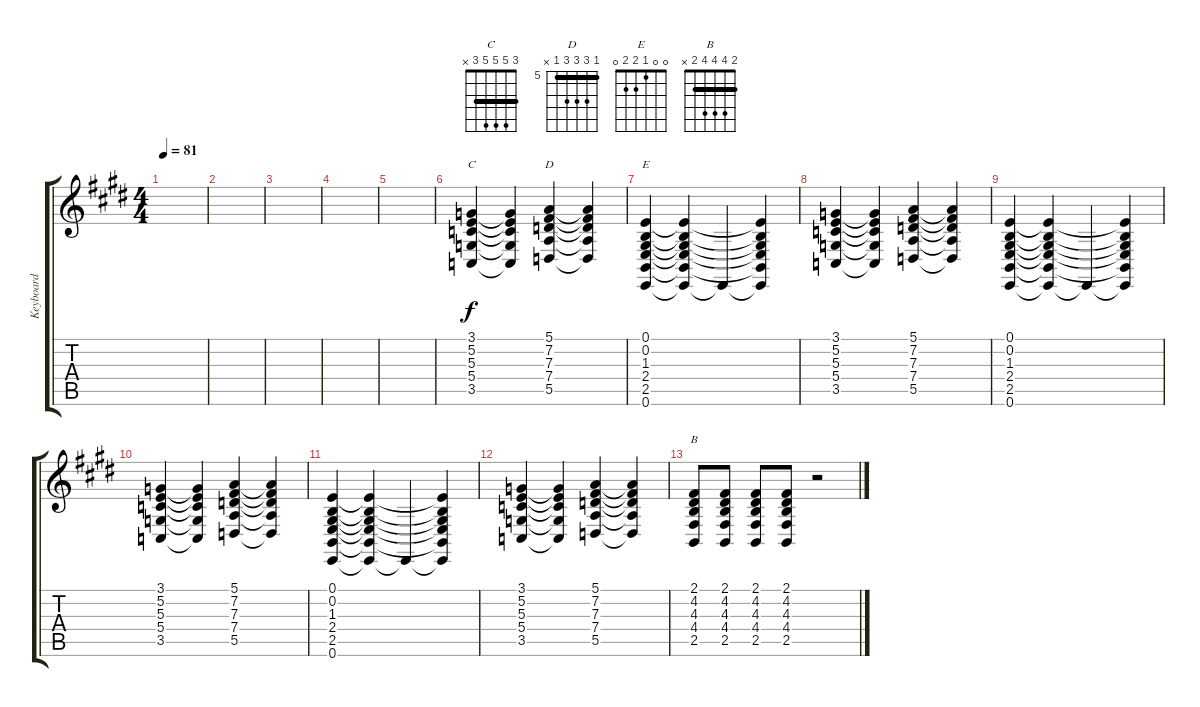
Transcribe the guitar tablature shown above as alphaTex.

\track ("Keyboard" "Keyboard") {instrument synthstrings1}
\staff {score tabs}
\tuning (E4 B3 G3 D3 A2 E2) {hide}
\chord ("C" 3 5 5 5 3 x) {barre 3}
\chord ("D" 5 7 7 7 5 x) {firstfret 5 barre 5}
\chord ("E" 0 0 1 2 2 0)
\chord ("B" 2 4 4 4 2 x) {barre 2}
\ts (4 4)
\tempo 81
\clef g2
\ks e
|
|
|
|
|
(3.1 5.2 5.3 5.4 3.5).4{ch "C"} (3.1{t} 5.2{t} 5.3{t} 5.4{t} 3.5{t}).4 (5.1 7.2 7.3 7.4 5.5).4{ch "D"} (5.1{t} 7.2{t} 7.3{t} 7.4{t} 5.5{t}).4 |
(0.1 0.2 1.3 2.4 2.5 0.6).4{ch "E"} (0.1{t} 0.2{t} 1.3{t} 2.4{t} 2.5{t} 0.6{t}).4 0.6{t}.4 (0.1{t} 0.2{t} 1.3{t} 2.4{t} 2.5{t} 0.6{t}).4 |
(3.1 5.2 5.3 5.4 3.5).4 (3.1{t} 5.2{t} 5.3{t} 5.4{t} 3.5{t}).4 (5.1 7.2 7.3 7.4 5.5).4 (5.1{t} 7.2{t} 7.3{t} 7.4{t} 5.5{t}).4 |
(0.1 0.2 1.3 2.4 2.5 0.6).4 (0.1{t} 0.2{t} 1.3{t} 2.4{t} 2.5{t} 0.6{t}).4 0.6{t}.4 (0.1{t} 0.2{t} 1.3{t} 2.4{t} 2.5{t} 0.6{t}).4 |
(3.1 5.2 5.3 5.4 3.5).4 (3.1{t} 5.2{t} 5.3{t} 5.4{t} 3.5{t}).4 (5.1 7.2 7.3 7.4 5.5).4 (5.1{t} 7.2{t} 7.3{t} 7.4{t} 5.5{t}).4 |
(0.1 0.2 1.3 2.4 2.5 0.6).4 (0.1{t} 0.2{t} 1.3{t} 2.4{t} 2.5{t} 0.6{t}).4 0.6{t}.4 (0.1{t} 0.2{t} 1.3{t} 2.4{t} 2.5{t} 0.6{t}).4 |
(3.1 5.2 5.3 5.4 3.5).4 (3.1{t} 5.2{t} 5.3{t} 5.4{t} 3.5{t}).4 (5.1 7.2 7.3 7.4 5.5).4 (5.1{t} 7.2{t} 7.3{t} 7.4{t} 5.5{t}).4 |
(2.1 4.2 4.3 4.4 2.5).8{ch "B"} (2.1 4.2 4.3 4.4 2.5).8 (2.1 4.2 4.3 4.4 2.5).8 (2.1 4.2 4.3 4.4 2.5).8 r.2
